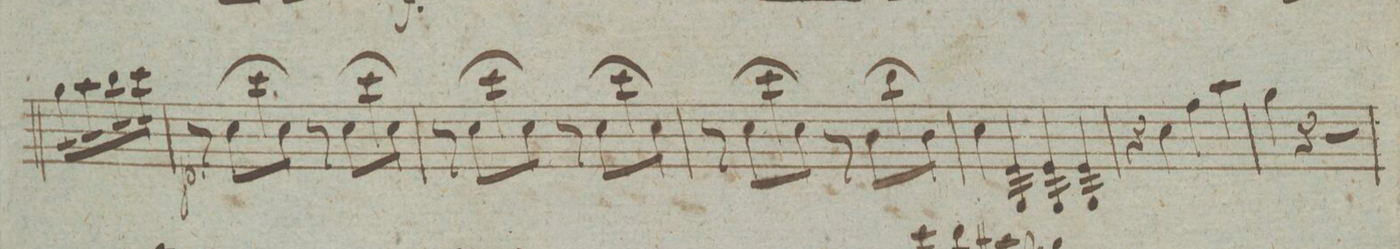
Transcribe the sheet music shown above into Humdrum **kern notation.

**kern	**dynam
*I"Violino Imo	*
*clefG2	*
*k[]	*
*met(c|)	*
*M2/2	*
16gg\LL	.
16gg\	.
16aa\	.
16aa\	.
16bb\	.
16bb\	.
16ccc\	.
16ccc\JJ	.
*Xtremolo	*
=38	=38
8r	p
(8cc\L	.
8ccc\	.
8cc\J)	.
8r	.
(8cc\L	.
8ccc\	.
8cc\J)	.
=39	=39
8r	.
(8cc\L	.
8ccc\	.
8cc\J)	.
8r	.
(8cc\L	.
8ccc\	.
8cc\J)	.
=40	=40
8r	.
(8cc\L	.
8ccc\	.
8cc\J)	.
8r	.
(8b\L	.
8bb\	.
8b\J)	.
=41	=41
4cc\	.
4e/ 4G/	.
4e/ 4G/	.
4e/ 4G/	.
=42	=42
4r	.
4cc\	.
4ff\	.
4aa\	.
=43	=43
4gg\	.
4r	.
2r	.
=44	=44
*-	*-
